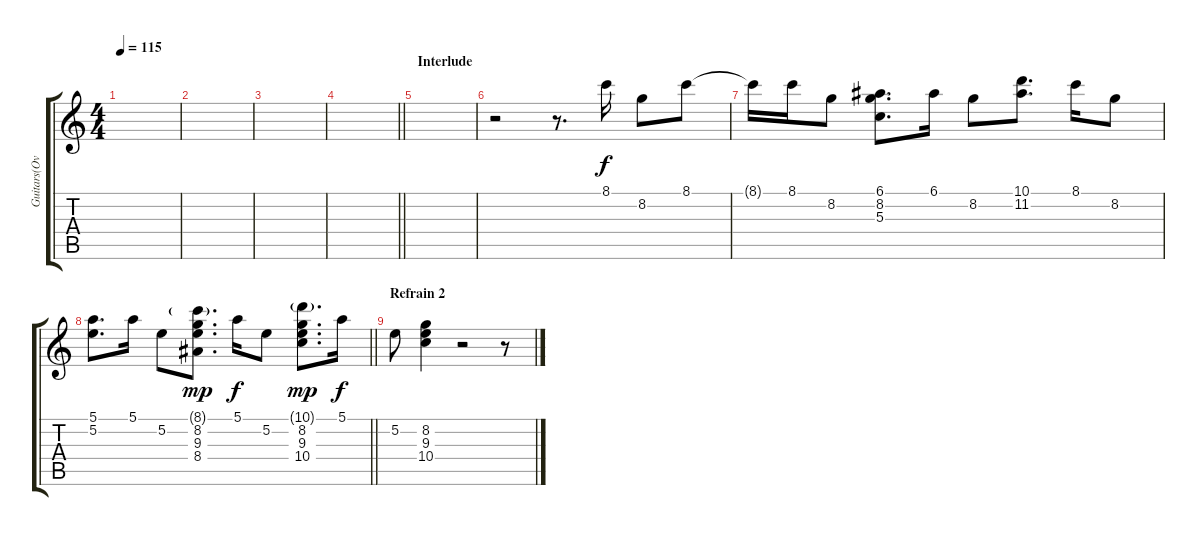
\track ("Guitars(Overdub)" "Guitars(Ov") {instrument acousticguitarsteel}
\staff {score tabs}
\tuning (E4 B3 G3 D3 A2 E2) {hide}
\ts (4 4)
\tempo 115
\clef g2
\ks c
|
|
|
\barLineRight lightlight
|
\section ("" "Interlude")
|
r.2 r.8{d} 8.1.16{volume 13 balance 5 instrument electricguitarclean} 8.2.8 8.1.8 |
8.1{t}.16 8.1.16 8.2.8 (6.1 8.2 5.3).8{d} 6.1.16 8.2.8 (10.1 11.2).8{d} 8.1.16 8.2.8 |
\barLineRight lightlight
(5.1 5.2).8{d} 5.1.16 5.2.8 (8.1{g} 8.2 9.3 8.4).8{d dy mp} 5.1.16{dy f} 5.2.8 (10.1{g} 8.2 9.3 10.4).8{d dy mp} 5.1.16{dy f} |
\section ("" "Refrain 2")
5.2.8 (8.2 9.3 10.4).4 r.2 r.8
